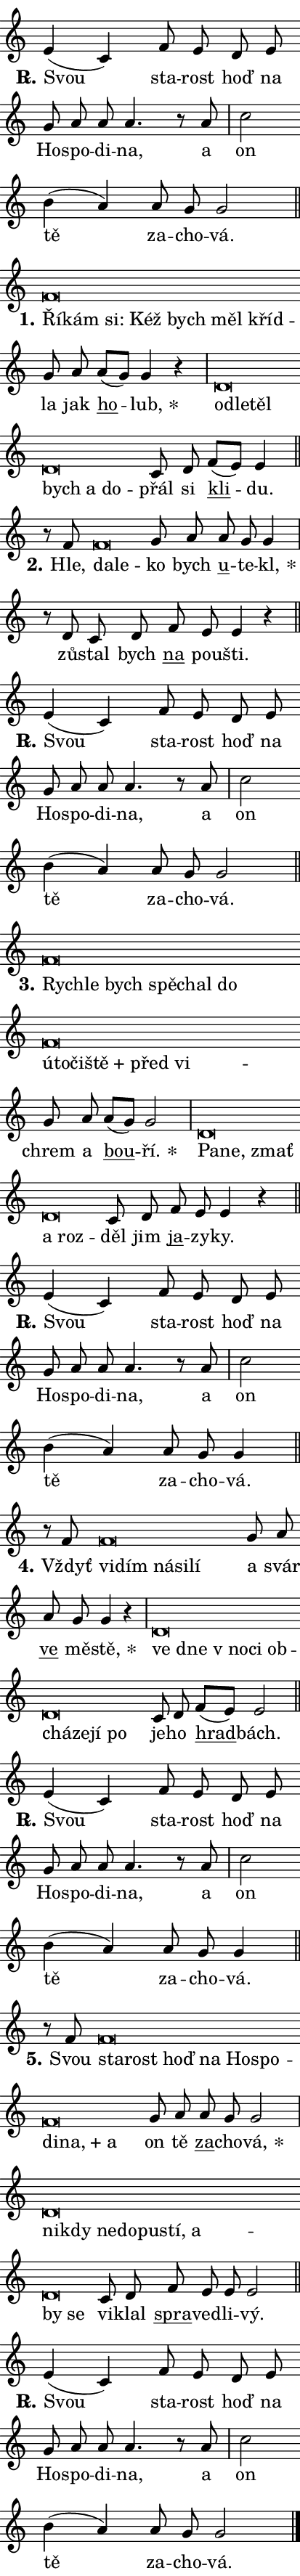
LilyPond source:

\version "2.22.1"
\header { tagline = "" }
\paper {
  indent = 0\cm
  top-margin = 0\cm
  right-margin = 0\cm
  bottom-margin = 0\cm
  left-margin = 0\cm
  paper-width = 7\cm
  page-breaking = #ly:one-page-breaking
  system-system-spacing.basic-distance = #11
  score-system-spacing.basic-distance = #11
  ragged-last = ##f
}


%% Author: Thomas Morley
%% https://lists.gnu.org/archive/html/lilypond-user/2020-05/msg00002.html
#(define (line-position grob)
"Returns position of @var[grob} in current system:
   @code{'start}, if at first time-step
   @code{'end}, if at last time-step
   @code{'middle} otherwise
"
  (let* ((col (ly:item-get-column grob))
         (ln (ly:grob-object col 'left-neighbor))
         (rn (ly:grob-object col 'right-neighbor))
         (col-to-check-left (if (ly:grob? ln) ln col))
         (col-to-check-right (if (ly:grob? rn) rn col))
         (break-dir-left
           (and
             (ly:grob-property col-to-check-left 'non-musical #f)
             (ly:item-break-dir col-to-check-left)))
         (break-dir-right
           (and
             (ly:grob-property col-to-check-right 'non-musical #f)
             (ly:item-break-dir col-to-check-right))))
        (cond ((eqv? 1 break-dir-left) 'start)
              ((eqv? -1 break-dir-right) 'end)
              (else 'middle))))

#(define (tranparent-at-line-position vctor)
  (lambda (grob)
  "Relying on @code{line-position} select the relevant enry from @var{vctor}.
Used to determine transparency,"
    (case (line-position grob)
      ((end) (not (vector-ref vctor 0)))
      ((middle) (not (vector-ref vctor 1)))
      ((start) (not (vector-ref vctor 2))))))

noteHeadBreakVisibility =
#(define-music-function (break-visibility)(vector?)
"Makes @code{NoteHead}s transparent relying on @var{break-visibility}"
#{
  \override NoteHead.transparent =
    #(tranparent-at-line-position break-visibility)
#})

#(define delete-ledgers-for-transparent-note-heads
  (lambda (grob)
    "Reads whether a @code{NoteHead} is transparent.
If so this @code{NoteHead} is removed from @code{'note-heads} from
@var{grob}, which is supposed to be @code{LedgerLineSpanner}.
As a result ledgers are not printed for this @code{NoteHead}"
    (let* ((nhds-array (ly:grob-object grob 'note-heads))
           (nhds-list
             (if (ly:grob-array? nhds-array)
                 (ly:grob-array->list nhds-array)
                 '()))
           ;; Relies on the transparent-property being done before
           ;; Staff.LedgerLineSpanner.after-line-breaking is executed.
           ;; This is fragile ...
           (to-keep
             (remove
               (lambda (nhd)
                 (ly:grob-property nhd 'transparent #f))
               nhds-list)))
      ;; TODO find a better method to iterate over grob-arrays, similiar
      ;; to filter/remove etc for lists
      ;; For now rebuilt from scratch
      (set! (ly:grob-object grob 'note-heads)  '())
      (for-each
        (lambda (nhd)
          (ly:pointer-group-interface::add-grob grob 'note-heads nhd))
        to-keep))))

hideNotes = {
  \noteHeadBreakVisibility #begin-of-line-visible
}
unHideNotes = {
  \noteHeadBreakVisibility #all-visible
}

% work-around for resetting accidentals
% https://lilypond.org/doc/v2.23/Documentation/notation/displaying-rhythms#unmetered-music
cadenzaMeasure = {
  \cadenzaOff
  \partial 1024 s1024
  \cadenzaOn
}

#(define-markup-command (accent layout props text) (markup?)
  "Underline accented syllable"
  (interpret-markup layout props
    #{\markup \override #'(offset . 4.3) \underline { #text }#}))

responsum = \markup \concat {
  "R" \hspace #-1.05 \path #0.1 #'((moveto 0 0.07) (lineto 0.9 0.8)) \hspace #0.05 "."
}

\layout {
    \context {
        \Staff
        \remove "Time_signature_engraver"
        \override LedgerLineSpanner.after-line-breaking = #delete-ledgers-for-transparent-note-heads
    }
    \context {
        \Voice {
            \override NoteHead.output-attributes = #'((class . "notehead"))
            \override Hairpin.height = #0.55
        }
    }
    \context {
        \Lyrics {
            \override StanzaNumber.output-attributes = #'((class . "stanzanumber"))
            \override LyricSpace.minimum-distance = #0.9
            \override LyricText.font-name = #"TeX Gyre Schola"
            \override LyricText.font-size = 1
            \override StanzaNumber.font-name = #"TeX Gyre Schola Bold"
            \override StanzaNumber.font-size = 1
        }
    }
}

% magnetic-lyrics.ily
%
%   written by
%     Jean Abou Samra <jean@abou-samra.fr>
%     Werner Lemberg <wl@gnu.org>
%
%   adapted by
%     Jiri Hon <jiri.hon@gmail.com>
%
% Version 2022-Apr-15

% https://www.mail-archive.com/lilypond-user@gnu.org/msg149350.html

#(define (Left_hyphen_pointer_engraver context)
   "Collect syllable-hyphen-syllable occurrences in lyrics and store
them in properties.  This engraver only looks to the left.  For
example, if the lyrics input is @code{foo -- bar}, it does the
following.

@itemize @bullet
@item
Set the @code{text} property of the @code{LyricHyphen} grob between
@q{foo} and @q{bar} to @code{foo}.

@item
Set the @code{left-hyphen} property of the @code{LyricText} grob with
text @q{foo} to the @code{LyricHyphen} grob between @q{foo} and
@q{bar}.
@end itemize

Use this auxiliary engraver in combination with the
@code{lyric-@/text::@/apply-@/magnetic-@/offset!} hook."
   (let ((hyphen #f)
         (text #f))
     (make-engraver
      (acknowledgers
       ((lyric-syllable-interface engraver grob source-engraver)
        (set! text grob)))
      (end-acknowledgers
       ((lyric-hyphen-interface engraver grob source-engraver)
        ;(when (not (grob::has-interface grob 'lyric-space-interface))
          (set! hyphen grob)));)
      ((stop-translation-timestep engraver)
       (when (and text hyphen)
         (ly:grob-set-object! text 'left-hyphen hyphen))
       (set! text #f)
       (set! hyphen #f)))))

#(define (lyric-text::apply-magnetic-offset! grob)
   "If the space between two syllables is less than the value in
property @code{LyricText@/.details@/.squash-threshold}, move the right
syllable to the left so that it gets concatenated with the left
syllable.

Use this function as a hook for
@code{LyricText@/.after-@/line-@/breaking} if the
@code{Left_@/hyphen_@/pointer_@/engraver} is active."
   (let ((hyphen (ly:grob-object grob 'left-hyphen #f)))
     (when hyphen
       (let ((left-text (ly:spanner-bound hyphen LEFT)))
         (when (grob::has-interface left-text 'lyric-syllable-interface)
           (let* ((common (ly:grob-common-refpoint grob left-text X))
                  (this-x-ext (ly:grob-extent grob common X))
                  (left-x-ext
                   (begin
                     ;; Trigger magnetism for left-text.
                     (ly:grob-property left-text 'after-line-breaking)
                     (ly:grob-extent left-text common X)))
                  ;; `delta` is the gap width between two syllables.
                  (delta (- (interval-start this-x-ext)
                            (interval-end left-x-ext)))
                  (details (ly:grob-property grob 'details))
                  (threshold (assoc-get 'squash-threshold details 0.2)))
             (when (< delta threshold)
               (let* (;; We have to manipulate the input text so that
                      ;; ligatures crossing syllable boundaries are not
                      ;; disabled.  For languages based on the Latin
                      ;; script this is essentially a beautification.
                      ;; However, for non-Western scripts it can be a
                      ;; necessity.
                      (lt (ly:grob-property left-text 'text))
                      (rt (ly:grob-property grob 'text))
                      (is-space (grob::has-interface hyphen 'lyric-space-interface))
                      (space (if is-space " " ""))
                      (space-markup (grob-interpret-markup grob " "))
                      (space-size (interval-length (ly:stencil-extent space-markup X)))
                      (extra-delta (if is-space space-size 0))
                      ;; Append new syllable.
                      (ltrt-space (if (and (string? lt) (string? rt))
                                (string-append lt space rt)
                                (make-concat-markup (list lt space rt))))
                      ;; Right-align `ltrt` to the right side.
                      (ltrt-space-markup (grob-interpret-markup
                               grob
                               (make-translate-markup
                                (cons (interval-length this-x-ext) 0)
                                (make-right-align-markup ltrt-space)))))
                 (begin
                   ;; Don't print `left-text`.
                   (ly:grob-set-property! left-text 'stencil #f)
                   ;; Set text and stencil (which holds all collected
                   ;; syllables so far) and shift it to the left.
                   (ly:grob-set-property! grob 'text ltrt-space)
                   (ly:grob-set-property! grob 'stencil ltrt-space-markup)
                   (ly:grob-translate-axis! grob (- (- delta extra-delta)) X))))))))))


#(define (lyric-hyphen::displace-bounds-first grob)
   ;; Make very sure this callback isn't triggered too early.
   (let ((left (ly:spanner-bound grob LEFT))
         (right (ly:spanner-bound grob RIGHT)))
     (ly:grob-property left 'after-line-breaking)
     (ly:grob-property right 'after-line-breaking)
     (ly:lyric-hyphen::print grob)))

squashThreshold = #0.4

\layout {
  \context {
    \Lyrics
    \consists #Left_hyphen_pointer_engraver
    \override LyricText.after-line-breaking =
      #lyric-text::apply-magnetic-offset!
    \override LyricHyphen.stencil = #lyric-hyphen::displace-bounds-first
    \override LyricText.details.squash-threshold = \squashThreshold
    \override LyricHyphen.minimum-distance = 0
    \override LyricHyphen.minimum-length = \squashThreshold
  }
}

squash = \override LyricText.details.squash-threshold = 9999
unSquash = \override LyricText.details.squash-threshold = \squashThreshold

left = \override LyricText.self-alignment-X = #LEFT
unLeft = \revert LyricText.self-alignment-X

starOffset = #(lambda (grob) 
                (let ((x_offset (ly:self-alignment-interface::aligned-on-x-parent grob)))
                  (if (= x_offset 0) 0 (+ x_offset 1.2))))

star = #(define-music-function (syllable)(string?)
"Append star separator at the end of a syllable"
#{
  \once \override LyricText.X-offset = #starOffset
  \lyricmode { \markup {
    #syllable
    \override #'((font-name . "TeX Gyre Schola Bold")) \hspace #0.2 \lower #0.65 \larger "*"
  } }
#})

starAccent = #(define-music-function (syllable)(string?)
"Append star separator at the end of a syllable and make accent"
#{
  \once \override LyricText.X-offset = #starOffset
  \lyricmode { \markup {
    \accent #syllable
    \override #'((font-name . "TeX Gyre Schola Bold")) \hspace #0.2 \lower #0.65 \larger "*"
  } }
#})

breath = #(define-music-function (syllable)(string?)
"Append breathing indicator at the end of a syllable"
#{
  \lyricmode { \markup { #syllable "+" } }
#})

optionalBreath = #(define-music-function (syllable)(string?)
"Append optional breathing indicator at the end of a syllable"
#{
  \lyricmode { \markup { #syllable "(+)" } }
#})


\score {
    <<
        \new Voice = "melody" { \cadenzaOn \key c \major \relative { e'4( c) f8 e \bar "" d e \bar "" g a a a4. r8 a \cadenzaMeasure \bar "|" c2 \bar "" b4( a) a8 g g2 \cadenzaMeasure \bar "||" \break }
\relative { f'\breve*1/16 \hideNotes \breve*1/16 \bar "" \breve*1/16 \bar "" \breve*1/16 \bar "" \breve*1/16 \bar "" \breve*1/16 \breve*1/16 \bar "" \unHideNotes g8 a \bar "" a[( g)] g4 r \cadenzaMeasure \bar "|" d\breve*1/16 \hideNotes \breve*1/16 \bar "" \breve*1/16 \bar "" \breve*1/16 \bar "" \breve*1/16 \breve*1/16 \bar "" \unHideNotes c8 d \bar "" f[( e)] e4 \cadenzaMeasure \bar "||" \break }
\relative { r8 f'8 f\breve*1/16 \hideNotes \breve*1/16 \bar "" \unHideNotes g8 a \bar "" a g g4 \cadenzaMeasure \bar "|" r8 d c8 d \bar "" f e e4 r \cadenzaMeasure \bar "||" \break }
\relative { e'4( c) f8 e \bar "" d e \bar "" g a a a4. r8 a \cadenzaMeasure \bar "|" c2 \bar "" b4( a) a8 g g2 \cadenzaMeasure \bar "||" \break }
\relative { f'\breve*1/16 \hideNotes \breve*1/16 \bar "" \breve*1/16 \bar "" \breve*1/16 \bar "" \breve*1/16 \bar "" \breve*1/16 \bar "" \breve*1/16 \bar "" \breve*1/16 \bar "" \breve*1/16 \bar "" \breve*1/16 \bar "" \breve*1/16 \breve*1/16 \bar "" \unHideNotes g8 a \bar "" a[( g)] g2 \cadenzaMeasure \bar "|" d\breve*1/16 \hideNotes \breve*1/16 \bar "" \breve*1/16 \bar "" \breve*1/16 \breve*1/16 \bar "" \unHideNotes c8 d \bar "" f e e4 r \cadenzaMeasure \bar "||" \break }
\relative { e'4( c) f8 e \bar "" d e \bar "" g a a a4. r8 a \cadenzaMeasure \bar "|" c2 \bar "" b4( a) a8 g g4 \cadenzaMeasure \bar "||" \break }
\relative { r8 f'8 f\breve*1/16 \hideNotes \breve*1/16 \bar "" \breve*1/16 \bar "" \breve*1/16 \breve*1/16 \bar "" \unHideNotes g8 a \bar "" a g g4 r \cadenzaMeasure \bar "|" d\breve*1/16 \hideNotes \breve*1/16 \bar "" \breve*1/16 \bar "" \breve*1/16 \bar "" \breve*1/16 \bar "" \breve*1/16 \bar "" \breve*1/16 \bar "" \breve*1/16 \breve*1/16 \bar "" \unHideNotes c8 d \bar "" f[( e)] e2 \cadenzaMeasure \bar "||" \break }
\relative { e'4( c) f8 e \bar "" d e \bar "" g a a a4. r8 a \cadenzaMeasure \bar "|" c2 \bar "" b4( a) a8 g g4 \cadenzaMeasure \bar "||" \break }
\relative { r8 f'8 f\breve*1/16 \hideNotes \breve*1/16 \bar "" \breve*1/16 \bar "" \breve*1/16 \bar "" \breve*1/16 \bar "" \breve*1/16 \bar "" \breve*1/16 \bar "" \breve*1/16 \breve*1/16 \bar "" \unHideNotes g8 a \bar "" a g g2 \cadenzaMeasure \bar "|" d\breve*1/16 \hideNotes \breve*1/16 \bar "" \breve*1/16 \bar "" \breve*1/16 \bar "" \breve*1/16 \bar "" \breve*1/16 \bar "" \breve*1/16 \bar "" \breve*1/16 \breve*1/16 \bar "" \unHideNotes c8 d \bar "" f e e e2 \cadenzaMeasure \bar "||" \break }
\relative { e'4( c) f8 e \bar "" d e \bar "" g a a a4. r8 a \cadenzaMeasure \bar "|" c2 \bar "" b4( a) a8 g g2 \cadenzaMeasure \bar "||" \break } \bar "|." }
        \new Lyrics \lyricsto "melody" { \lyricmode { \set stanza = \responsum
Svou sta -- rost hoď na Ho -- spo -- di -- na, a on tě za -- cho -- vá.
\set stanza = "1."
\left Ří -- \squash kám si: Kéž bych měl kříd -- \unLeft \unSquash la jak \markup \accent ho -- \star lub, \left od -- \squash le -- těl bych a do -- \unLeft \unSquash přál si \markup \accent kli -- du.
\set stanza = "2."
Hle, \left da -- \squash le -- \unLeft \unSquash ko bych \markup \accent u -- te -- \star kl, zů -- stal bych \markup \accent na pou -- šti.
\set stanza = \responsum
Svou sta -- rost hoď na Ho -- spo -- di -- na, a on tě za -- cho -- vá.
\set stanza = "3."
\left Rych -- \squash le bych spě -- chal do ú -- to -- či -- \breath "ště" před vi -- \unLeft \unSquash chrem a \markup \accent bou -- \star ří. \left Pa -- \squash ne, zmať a roz -- \unLeft \unSquash děl jim \markup \accent ja -- zy -- ky.
\set stanza = \responsum
Svou sta -- rost hoď na Ho -- spo -- di -- na, a on tě za -- cho -- vá.
\set stanza = "4."
Vždyť \left vi -- \squash dím ná -- si -- lí \unLeft \unSquash a svár \markup \accent ve mě -- \star stě, \left ve \squash dne "v no" -- ci ob -- chá -- ze -- jí po \unLeft \unSquash je -- ho \markup \accent hrad -- bách.
\set stanza = \responsum
Svou sta -- rost hoď na Ho -- spo -- di -- na, a on tě za -- cho -- vá.
\set stanza = "5."
Svou \left sta -- \squash rost hoď na Ho -- spo -- di -- \breath "na," a \unLeft \unSquash on tě \markup \accent za -- cho -- \star vá, \left ni -- \squash kdy ne -- do -- pu -- stí, a -- by se \unLeft \unSquash vi -- klal \markup \accent spra -- ved -- li -- vý.
\set stanza = \responsum
Svou sta -- rost hoď na Ho -- spo -- di -- na, a on tě za -- cho -- vá. } }
    >>
    \layout {}
}
